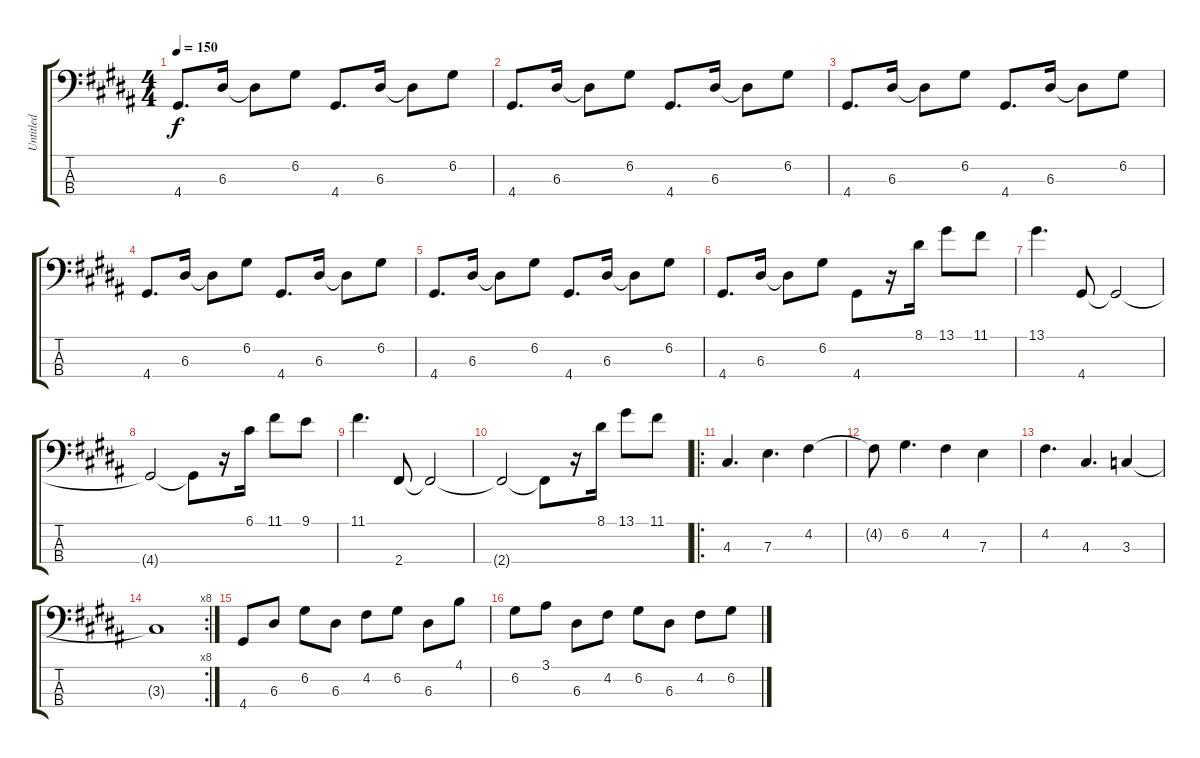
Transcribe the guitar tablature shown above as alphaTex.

\track ("Untitled" "Untitled") {instrument electricbassfinger}
\staff {score tabs}
\tuning (G2 D2 A1 E1) {hide}
\ts (4 4)
\tempo 150
\clef f4
\ks g#minor
4.4.8{d dy f} 6.3.16 6.3{t}.8 6.2.8 4.4.8{d} 6.3.16 6.3{t}.8 6.2.8 |
4.4.8{d} 6.3.16 6.3{t}.8 6.2.8 4.4.8{d} 6.3.16 6.3{t}.8 6.2.8 |
\ks b
4.4.8{d} 6.3.16 6.3{t}.8 6.2.8 4.4.8{d} 6.3.16 6.3{t}.8 6.2.8 |
\ks g#minor
4.4.8{d} 6.3.16 6.3{t}.8 6.2.8 4.4.8{d} 6.3.16 6.3{t}.8 6.2.8 |
4.4.8{d} 6.3.16 6.3{t}.8 6.2.8 4.4.8{d} 6.3.16 6.3{t}.8 6.2.8 |
4.4.8{d} 6.3.16 6.3{t}.8 6.2.8 4.4.8 r.16 8.1.16 13.1.8 11.1.8 |
\ks b
13.1.4{d} 4.4.8 4.4{t}.2 |
\ks g#minor
4.4{t}.2 4.4{t}.8 r.16 6.1.16 11.1.8 9.1.8 |
11.1.4{d} 2.4.8 2.4{t}.2 |
2.4{t}.2 2.4{t}.8 r.16 8.1.16 13.1.8 11.1.8 |
\ro
\ks b
4.3.4{d} 7.3.4{d} 4.2.4 |
\ks g#minor
4.2{t}.8 6.2.4{d} 4.2.4 7.3.4 |
\ks b
4.2.4{d} 4.3.4{d} 3.3.4 |
\rc 8
\ks g#minor
3.3{t}.1 |
\ks b
4.4.8 6.3.8 6.2.8 6.3.8 4.2.8 6.2.8 6.3.8 4.1.8 |
\ks g#minor
6.2.8 3.1.8 6.3.8 4.2.8 6.2.8 6.3.8 4.2.8 6.2.8
